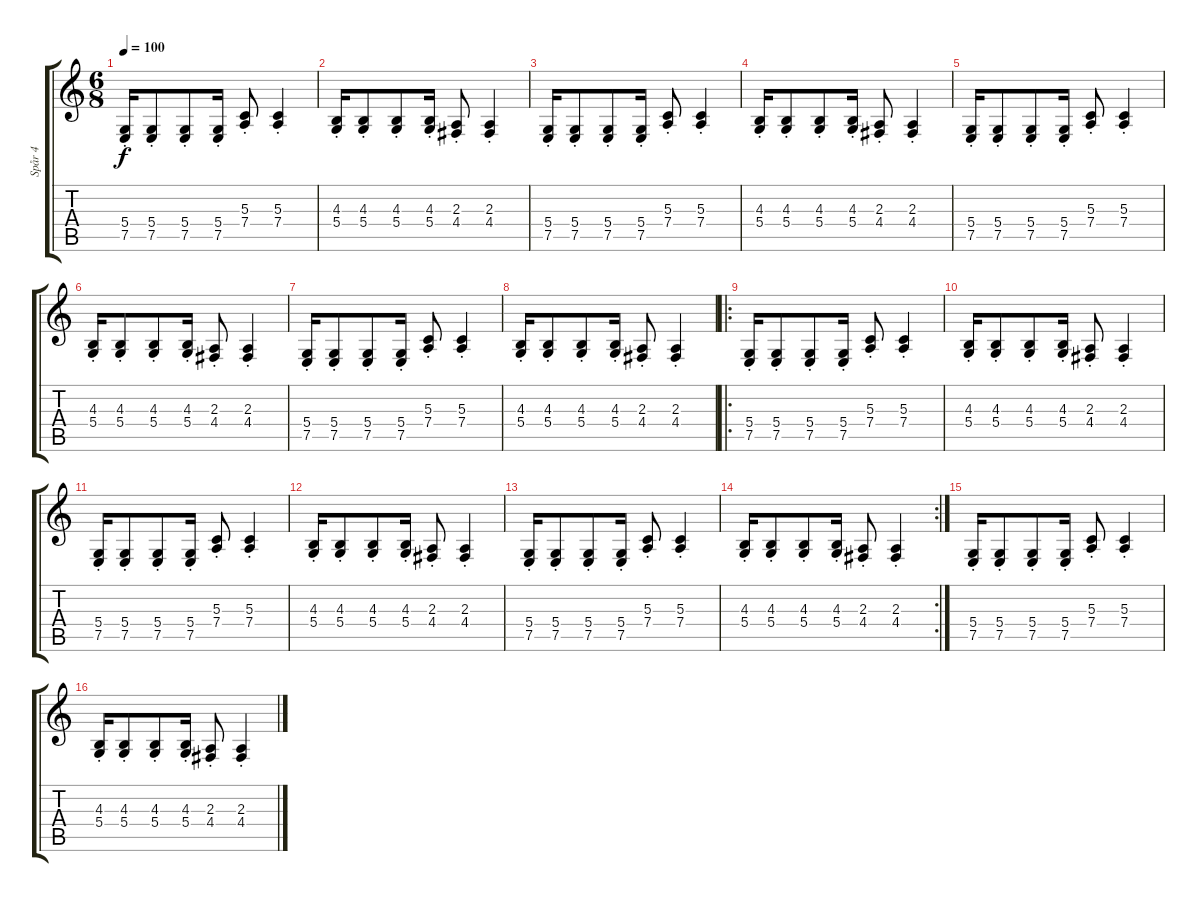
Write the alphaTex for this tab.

\track ("Spår 4" "Spår 4") {instrument bassoon}
\staff {score tabs}
\tuning (E4 B3 G3 D3 A2 E2) {hide}
\ts (6 8)
\tempo 100
\clef g2
\ks c
(5.4{st} 7.5{st}).16{dy f instrument bassoon} (5.4{st} 7.5{st}).8 (5.4{st} 7.5{st}).8 (5.4{st} 7.5{st}).16 (5.3{st} 7.4{st}).8 (5.3{st} 7.4{st}).4 |
(4.3{st} 5.4{st}).16 (4.3{st} 5.4{st}).8 (4.3{st} 5.4{st}).8 (4.3{st} 5.4{st}).16 (2.3{st} 4.4{st}).8 (2.3{st} 4.4{st}).4 |
(5.4{st} 7.5{st}).16 (5.4{st} 7.5{st}).8 (5.4{st} 7.5{st}).8 (5.4{st} 7.5{st}).16 (5.3{st} 7.4{st}).8 (5.3{st} 7.4{st}).4 |
(4.3{st} 5.4{st}).16 (4.3{st} 5.4{st}).8 (4.3{st} 5.4{st}).8 (4.3{st} 5.4{st}).16 (2.3{st} 4.4{st}).8 (2.3{st} 4.4{st}).4 |
(5.4{st} 7.5{st}).16 (5.4{st} 7.5{st}).8 (5.4{st} 7.5{st}).8 (5.4{st} 7.5{st}).16 (5.3{st} 7.4{st}).8 (5.3{st} 7.4{st}).4 |
(4.3{st} 5.4{st}).16 (4.3{st} 5.4{st}).8 (4.3{st} 5.4{st}).8 (4.3{st} 5.4{st}).16 (2.3{st} 4.4{st}).8 (2.3{st} 4.4{st}).4 |
(5.4{st} 7.5{st}).16 (5.4{st} 7.5{st}).8 (5.4{st} 7.5{st}).8 (5.4{st} 7.5{st}).16 (5.3{st} 7.4{st}).8 (5.3{st} 7.4{st}).4 |
(4.3{st} 5.4{st}).16 (4.3{st} 5.4{st}).8 (4.3{st} 5.4{st}).8 (4.3{st} 5.4{st}).16 (2.3{st} 4.4{st}).8 (2.3{st} 4.4{st}).4 |
\ro
(5.4{st} 7.5{st}).16 (5.4{st} 7.5{st}).8 (5.4{st} 7.5{st}).8 (5.4{st} 7.5{st}).16 (5.3{st} 7.4{st}).8 (5.3{st} 7.4{st}).4 |
(4.3{st} 5.4{st}).16 (4.3{st} 5.4{st}).8 (4.3{st} 5.4{st}).8 (4.3{st} 5.4{st}).16 (2.3{st} 4.4{st}).8 (2.3{st} 4.4{st}).4 |
(5.4{st} 7.5{st}).16 (5.4{st} 7.5{st}).8 (5.4{st} 7.5{st}).8 (5.4{st} 7.5{st}).16 (5.3{st} 7.4{st}).8 (5.3{st} 7.4{st}).4 |
(4.3{st} 5.4{st}).16 (4.3{st} 5.4{st}).8 (4.3{st} 5.4{st}).8 (4.3{st} 5.4{st}).16 (2.3{st} 4.4{st}).8 (2.3{st} 4.4{st}).4 |
(5.4{st} 7.5{st}).16 (5.4{st} 7.5{st}).8 (5.4{st} 7.5{st}).8 (5.4{st} 7.5{st}).16 (5.3{st} 7.4{st}).8 (5.3{st} 7.4{st}).4 |
\rc 2
(4.3{st} 5.4{st}).16 (4.3{st} 5.4{st}).8 (4.3{st} 5.4{st}).8 (4.3{st} 5.4{st}).16 (2.3{st} 4.4{st}).8 (2.3{st} 4.4{st}).4 |
(5.4{st} 7.5{st}).16 (5.4{st} 7.5{st}).8 (5.4{st} 7.5{st}).8 (5.4{st} 7.5{st}).16 (5.3{st} 7.4{st}).8 (5.3{st} 7.4{st}).4 |
(4.3{st} 5.4{st}).16 (4.3{st} 5.4{st}).8 (4.3{st} 5.4{st}).8 (4.3{st} 5.4{st}).16 (2.3{st} 4.4{st}).8 (2.3{st} 4.4{st}).4
